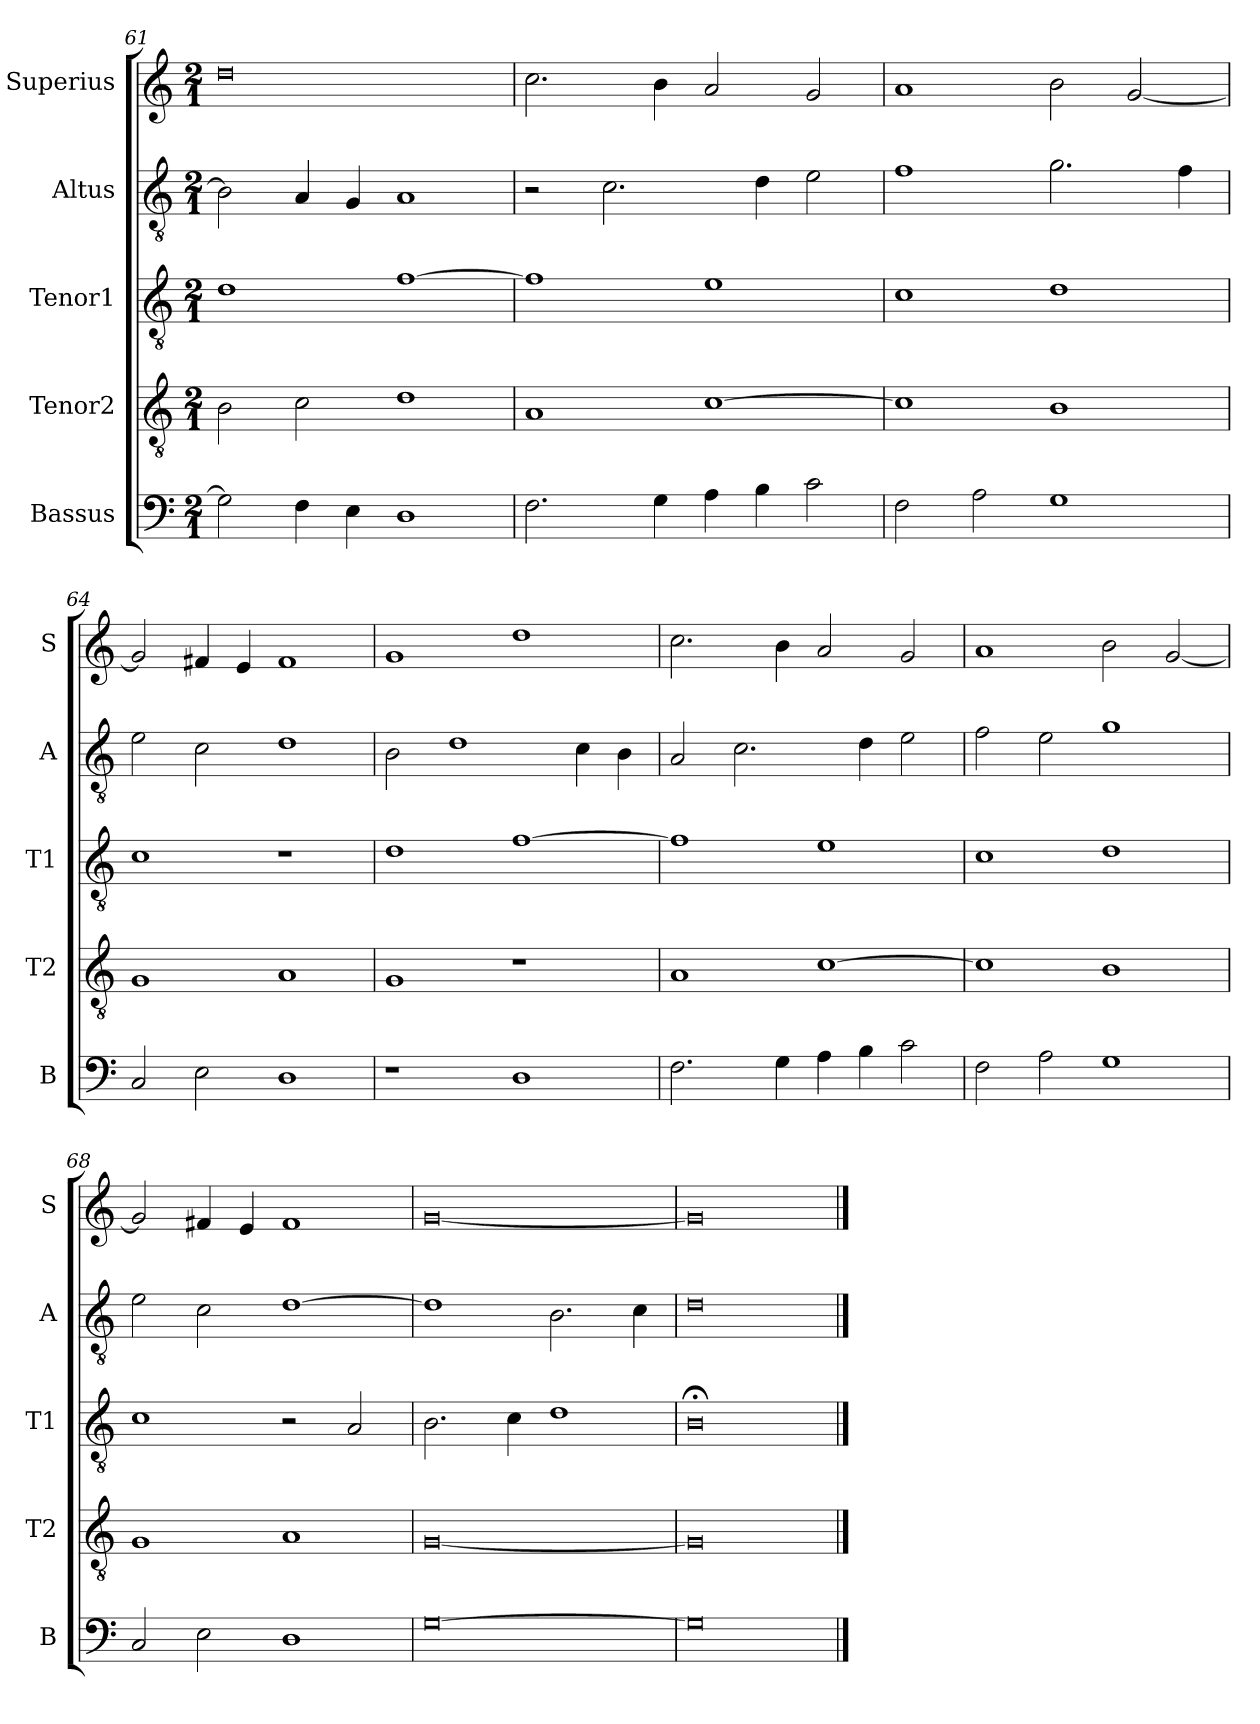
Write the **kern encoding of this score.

**kern	**kern	**kern	**kern	**kern
*part5	*part4	*part3	*part2	*part1
*staff5	*staff4	*staff3	*staff2	*staff1
*I"Bassus	*I"Tenor2	*I"Tenor1	*I"Altus	*I"Superius
*I'B	*I'T2	*I'T1	*I'A	*I'S
*clefF4	*clefGv2	*clefGv2	*clefGv2	*clefG2
*k[]	*k[]	*k[]	*k[]	*k[]
*M2/1	*M2/1	*M2/1	*M2/1	*M2/1
=61	=61	=61	=61	=61
2G\]	2B\	1d	2B\]	0dd
4F\	2c\	.	4A/	.
4E\	.	.	4G/	.
1D	1d	[1f	1A	.
=62	=62	=62	=62	=62
2.F\	1A	1f]	2r	2.cc\
.	.	.	2.c\	.
4G\	.	.	.	4b\
4A\	[1c	1e	.	2a/
4B\	.	.	4d\	.
2c\	.	.	2e\	2g/
=63	=63	=63	=63	=63
2F\	1c]	1c	1f	1a
2A\	.	.	.	.
1G	1B	1d	2.g\	2b\
.	.	.	.	[2g/
.	.	.	4f\	.
=64	=64	=64	=64	=64
2C/	1G	1c	2e\	2g/]
2E\	.	.	2c\	4f#X/
.	.	.	.	4e/
1D	1A	1r	1d	1f#
=65	=65	=65	=65	=65
1r	1G	1d	2B\	1g
.	.	.	1d	.
1D	1r	[1f	.	1dd
.	.	.	4c\	.
.	.	.	4B\	.
=66	=66	=66	=66	=66
2.F\	1A	1f]	2A/	2.cc\
.	.	.	2.c\	.
4G\	.	.	.	4b\
4A\	[1c	1e	.	2a/
4B\	.	.	4d\	.
2c\	.	.	2e\	2g/
=67	=67	=67	=67	=67
2F\	1c]	1c	2f\	1a
2A\	.	.	2e\	.
1G	1B	1d	1g	2b\
.	.	.	.	[2g/
=68	=68	=68	=68	=68
2C/	1G	1c	2e\	2g/]
2E\	.	.	2c\	4f#X/
.	.	.	.	4e/
1D	1A	2r	[1d	1f#
.	.	2A/	.	.
=69	=69	=69	=69	=69
[0G	[0G	2.B\	1d]	[0g
.	.	4c\	.	.
.	.	1d	2.B\	.
.	.	.	4c\	.
=70	=70	=70	=70	=70
0G]	0G]	0B;<	0d	0g]
==	==	==	==	==
*-	*-	*-	*-	*-
